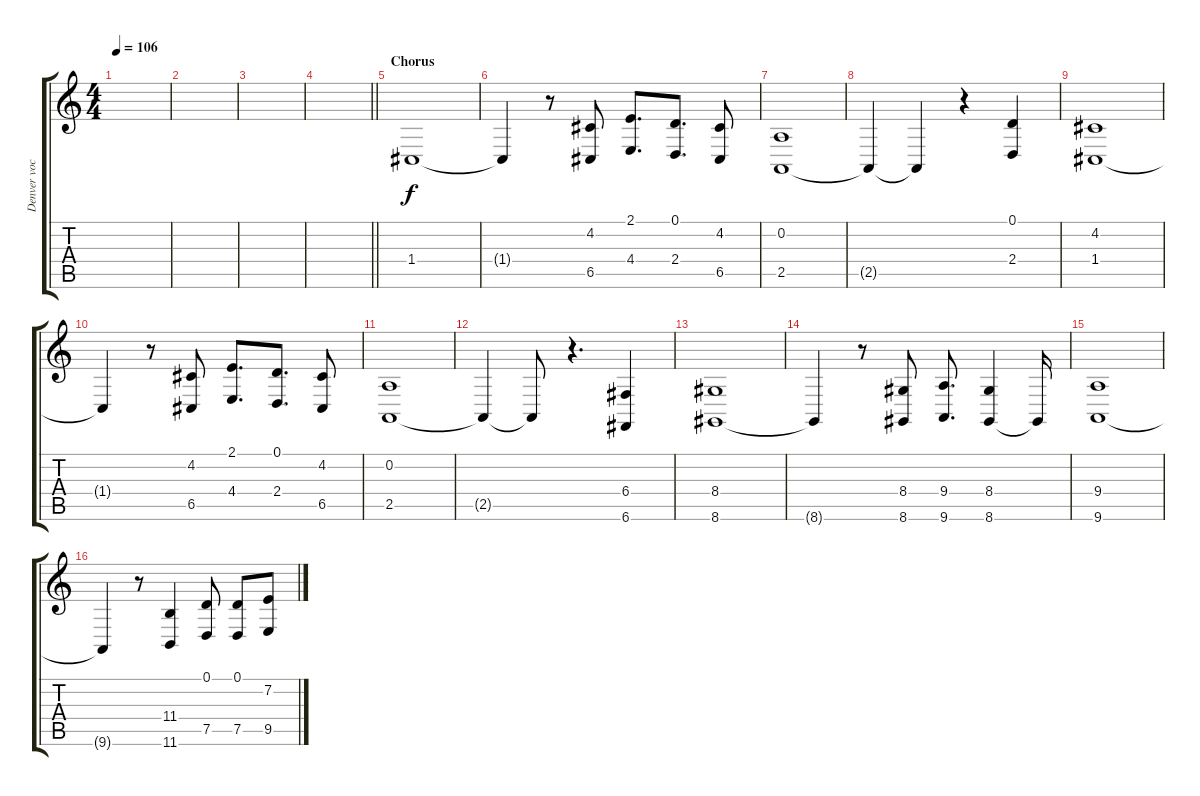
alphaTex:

\track ("Denver vocal" "Denver voc") {instrument viola}
\staff {score tabs}
\tuning (D4 A3 F3 C3 G2 C2) {hide}
\ts (4 4)
\tempo 106
\clef g2
\ks c
|
|
|
\barLineRight lightlight
|
\section ("" "Chorus")
1.4.1 |
1.4{t}.4 r.8 (4.2 6.5).8 (2.1 4.4).8{d} (0.1 2.4).8{d} (4.2 6.5).8 |
(0.2 2.5).1 |
2.5{t}.4 2.5{t}.4 r.4 (0.1 2.4).4 |
(4.2 1.4).1 |
1.4{t}.4 r.8 (4.2 6.5).8 (2.1 4.4).8{d} (0.1 2.4).8{d} (4.2 6.5).8 |
(0.2 2.5).1 |
2.5{t}.4 2.5{t}.8 r.4{d} (6.4 6.6).4 |
(8.4 8.6).1 |
8.6{t}.4 r.8 (8.4 8.6).8 (9.4 9.6).8{d} (8.4 8.6).4 8.6{t}.16 |
(9.4 9.6).1 |
9.6{t}.4 r.8 (11.4 11.6).4 (0.1 7.5).8 (0.1 7.5).8 (7.2 9.5).8
